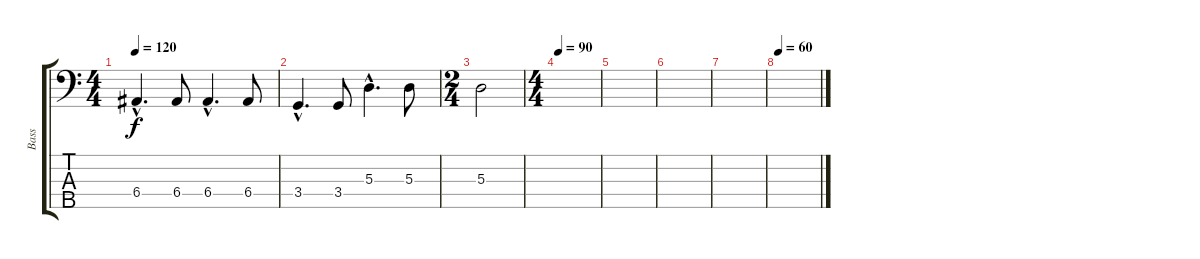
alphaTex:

\track ("Bass" "Bass") {instrument electricbassfinger}
\staff {score tabs}
\tuning (G2 D2 A1 E1 B0) {hide}
\ts (4 4)
\tempo 120
\clef f4
\ks c
6.4{hac}.4{d dy f} 6.4.8 6.4{hac}.4{d} 6.4.8 |
3.4{hac}.4{d} 3.4.8 5.3{hac}.4{d} 5.3.8 |
\ts (2 4)
5.3.2 |
\ts (4 4)
\tempo 90
|
|
|
|
\tempo 60
